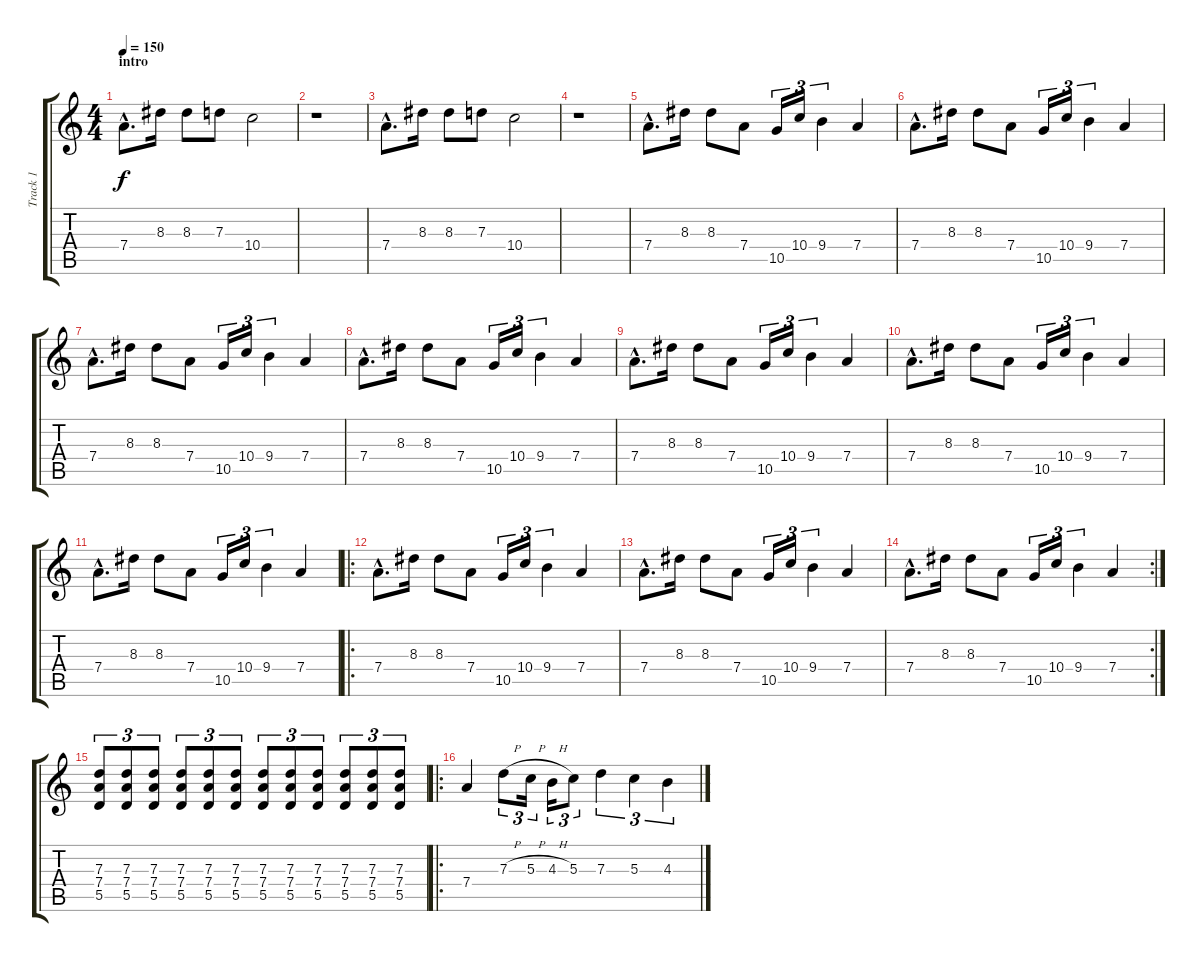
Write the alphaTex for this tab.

\track ("Track 1" "Track 1") {instrument distortionguitar}
\staff {score tabs}
\tuning (E4 B3 G3 D3 A2 E2) {hide}
\ts (4 4)
\section ("" "intro")
\tempo 150
\clef g2
\ks c
7.4{hac}.8{d dy f instrument distortionguitar} 8.3.16 8.3.8 7.3.8 10.4.2 |
r.1 |
7.4{hac}.8{d} 8.3.16 8.3.8 7.3.8 10.4.2 |
r.1 |
7.4{hac}.8{d} 8.3.16 8.3.8 7.4.8 10.5.16{tu (3 2)} 10.4.16{tu (3 2)} 9.4.4{tu (3 2)} 7.4.4 |
7.4{hac}.8{d} 8.3.16 8.3.8 7.4.8 10.5.16{tu (3 2)} 10.4.16{tu (3 2)} 9.4.4{tu (3 2)} 7.4.4 |
7.4{hac}.8{d} 8.3.16 8.3.8 7.4.8 10.5.16{tu (3 2)} 10.4.16{tu (3 2)} 9.4.4{tu (3 2)} 7.4.4 |
7.4{hac}.8{d} 8.3.16 8.3.8 7.4.8 10.5.16{tu (3 2)} 10.4.16{tu (3 2)} 9.4.4{tu (3 2)} 7.4.4 |
7.4{hac}.8{d} 8.3.16 8.3.8 7.4.8 10.5.16{tu (3 2)} 10.4.16{tu (3 2)} 9.4.4{tu (3 2)} 7.4.4 |
7.4{hac}.8{d} 8.3.16 8.3.8 7.4.8 10.5.16{tu (3 2)} 10.4.16{tu (3 2)} 9.4.4{tu (3 2)} 7.4.4 |
7.4{hac}.8{d} 8.3.16 8.3.8 7.4.8 10.5.16{tu (3 2)} 10.4.16{tu (3 2)} 9.4.4{tu (3 2)} 7.4.4 |
\ro
7.4{hac}.8{d} 8.3.16 8.3.8 7.4.8 10.5.16{tu (3 2)} 10.4.16{tu (3 2)} 9.4.4{tu (3 2)} 7.4.4 |
7.4{hac}.8{d} 8.3.16 8.3.8 7.4.8 10.5.16{tu (3 2)} 10.4.16{tu (3 2)} 9.4.4{tu (3 2)} 7.4.4 |
\rc 2
7.4{hac}.8{d} 8.3.16 8.3.8 7.4.8 10.5.16{tu (3 2)} 10.4.16{tu (3 2)} 9.4.4{tu (3 2)} 7.4.4 |
(7.3 7.4 5.5).8{tu (3 2)} (7.3 7.4 5.5).8{tu (3 2)} (7.3 7.4 5.5).8{tu (3 2)} (7.3 7.4 5.5).8{tu (3 2)} (7.3 7.4 5.5).8{tu (3 2)} (7.3 7.4 5.5).8{tu (3 2)} (7.3 7.4 5.5).8{tu (3 2)} (7.3 7.4 5.5).8{tu (3 2)} (7.3 7.4 5.5).8{tu (3 2)} (7.3 7.4 5.5).8{tu (3 2)} (7.3 7.4 5.5).8{tu (3 2)} (7.3 7.4 5.5).8{tu (3 2)} |
\ro
7.4.4 7.3{h}.8{tu (3 2)} 5.3{h}.16{tu (3 2)} 4.3{h}.16{tu (3 2)} 5.3.8{tu (3 2)} 7.3.4{tu (3 2)} 5.3.4{tu (3 2)} 4.3.4{tu (3 2)}
